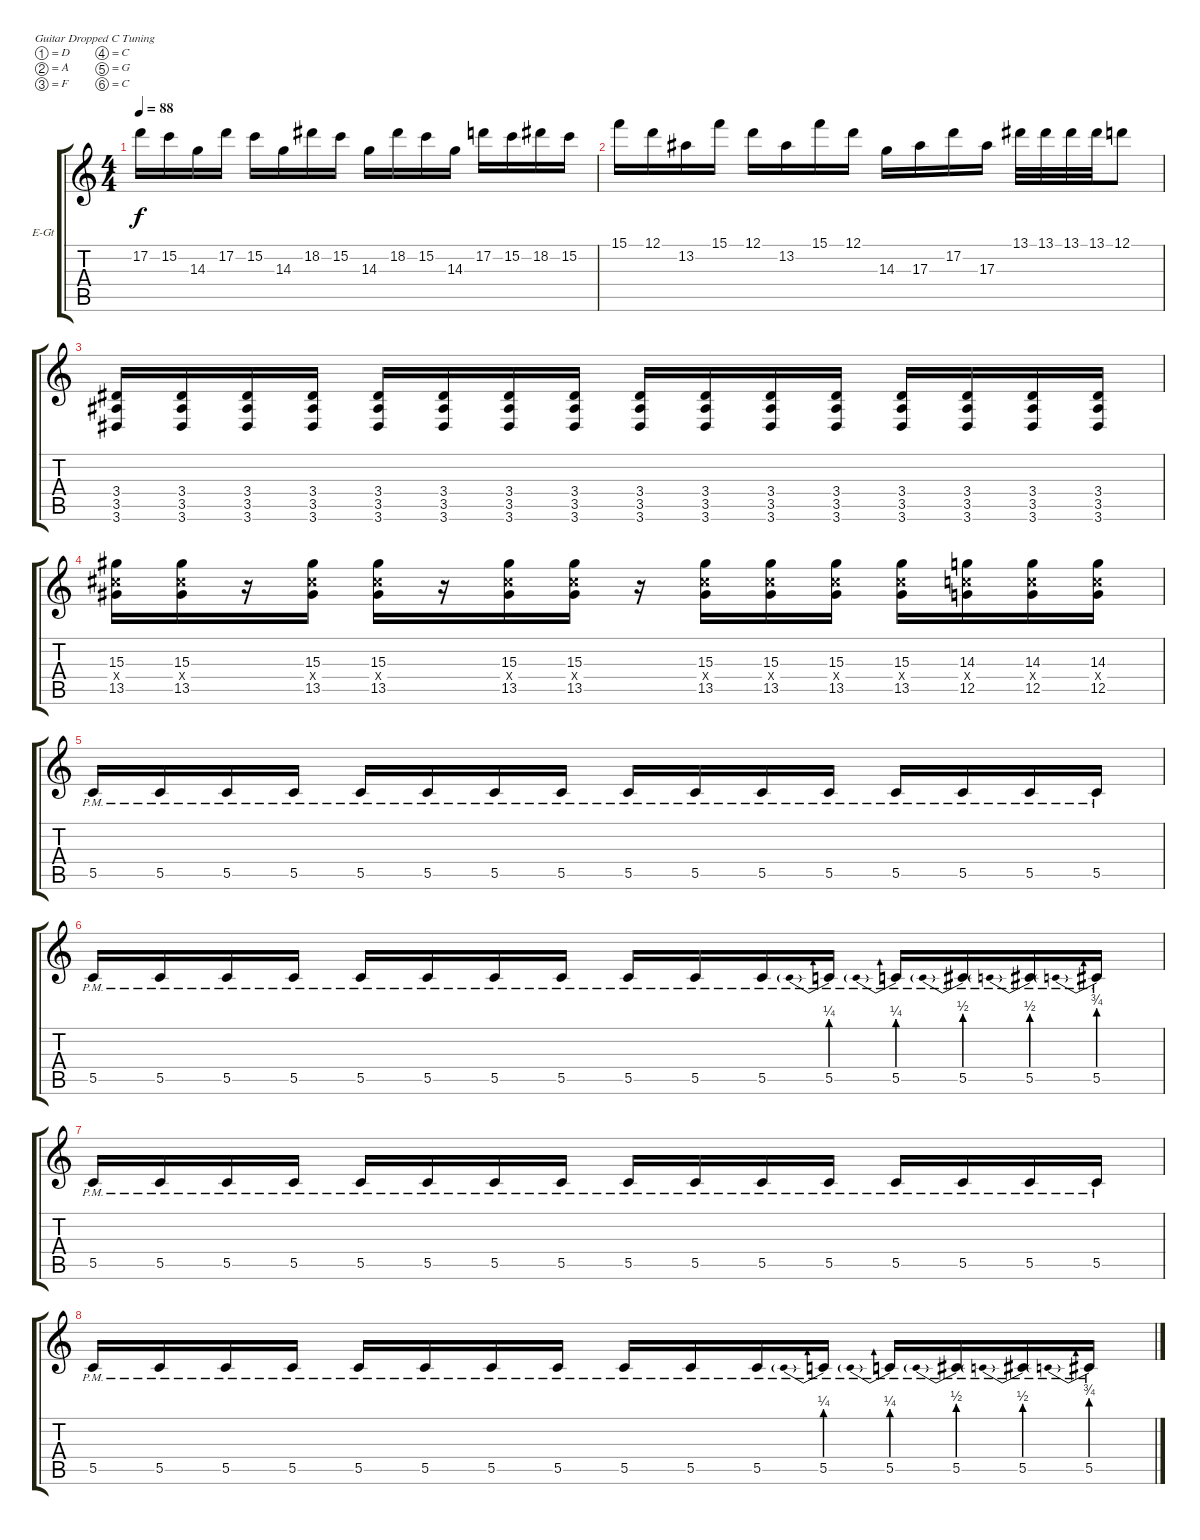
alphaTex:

\bracketExtendMode groupsimilarinstruments
\firstSystemTrackNameOrientation horizontal
\otherSystemsTrackNameOrientation horizontal
\track ("Track 2" "E-Gt") {instrument distortionguitar}
\staff {score tabs}
\tuning (D4 A3 F3 C3 G2 C2)
\ts (4 4)
\tempo 88
\clef g2
\ks c
17.2.16{dy f} 15.2.16 14.3.16 17.2.16 15.2.16 14.3.16 18.2.16 15.2.16 14.3.16 18.2.16 15.2.16 14.3.16 17.2.16 15.2.16 18.2.16 15.2.16 |
15.1.16 12.1.16 13.2.16 15.1.16 12.1.16 13.2.16 15.1.16 12.1.16 14.3.16 17.3.16 17.2.16 17.3.16 13.1.32 13.1.32 13.1.32 13.1.32 12.1.8 |
(3.4 3.5 3.6).16 (3.4 3.5 3.6).16 (3.4 3.5 3.6).16 (3.4 3.5 3.6).16 (3.4 3.5 3.6).16 (3.4 3.5 3.6).16 (3.4 3.5 3.6).16 (3.4 3.5 3.6).16 (3.4 3.5 3.6).16 (3.4 3.5 3.6).16 (3.4 3.5 3.6).16 (3.4 3.5 3.6).16 (3.4 3.5 3.6).16 (3.4 3.5 3.6).16 (3.4 3.5 3.6).16 (3.4 3.5 3.6).16 |
(15.3 13.4{x} 13.5).16 (15.3 13.4{x} 13.5).16 r.16 (15.3 13.4{x} 13.5).16 (15.3 13.4{x} 13.5).16 r.16 (15.3 13.4{x} 13.5).16 (15.3 13.4{x} 13.5).16 r.16 (15.3 13.4{x} 13.5).16 (15.3 13.4{x} 13.5).16 (15.3 13.4{x} 13.5).16 (15.3 13.4{x} 13.5).16 (14.3 12.4{x} 12.5).16 (14.3 12.4{x} 12.5).16 (14.3 12.4{x} 12.5).16 |
5.5{pm}.16 5.5{pm}.16 5.5{pm}.16 5.5{pm}.16 5.5{pm}.16 5.5{pm}.16 5.5{pm}.16 5.5{pm}.16 5.5{pm}.16 5.5{pm}.16 5.5{pm}.16 5.5{pm}.16 5.5{pm}.16 5.5{pm}.16 5.5{pm}.16 5.5{pm}.16 |
5.5{pm}.16 5.5{pm}.16 5.5{pm}.16 5.5{pm}.16 5.5{pm}.16 5.5{pm}.16 5.5{pm}.16 5.5{pm}.16 5.5{pm}.16 5.5{pm}.16 5.5{pm}.16 5.5{be (prebend 0 1 60 1) pm}.16 5.5{be (prebend 0 1 60 1) pm}.16 5.5{be (prebend 0 2 60 2) pm}.16 5.5{be (prebend 0 2 60 2) pm}.16 5.5{be (prebend 0 3 60 3) pm}.16 |
5.5{pm}.16 5.5{pm}.16 5.5{pm}.16 5.5{pm}.16 5.5{pm}.16 5.5{pm}.16 5.5{pm}.16 5.5{pm}.16 5.5{pm}.16 5.5{pm}.16 5.5{pm}.16 5.5{pm}.16 5.5{pm}.16 5.5{pm}.16 5.5{pm}.16 5.5{pm}.16 |
5.5{pm}.16 5.5{pm}.16 5.5{pm}.16 5.5{pm}.16 5.5{pm}.16 5.5{pm}.16 5.5{pm}.16 5.5{pm}.16 5.5{pm}.16 5.5{pm}.16 5.5{pm}.16 5.5{be (prebend 0 1 60 1) pm}.16 5.5{be (prebend 0 1 60 1) pm}.16 5.5{be (prebend 0 2 60 2) pm}.16 5.5{be (prebend 0 2 60 2) pm}.16 5.5{be (prebend 0 3 60 3) pm}.16
